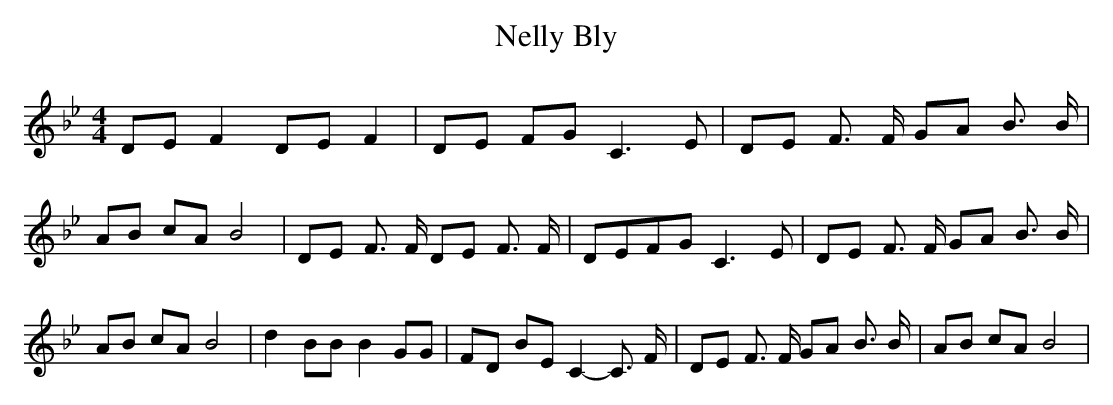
X:1
T:Nelly Bly
M:4/4
L:1/8
K:Bb
 DE F2 DE F2| DE FG C3 E| DE F3/2 F/2 GA B3/2 B/2| AB cA B4| DE F3/2 F/2 DE F3/2 F/2|\
 DEF-G C3 E| DE F3/2 F/2 GA B3/2 B/2| AB cA B4| d2 BB B2 GG| FD BE C2- C3/2 F/2|\
 DE F3/2 F/2 GA B3/2 B/2| AB cA B4|
